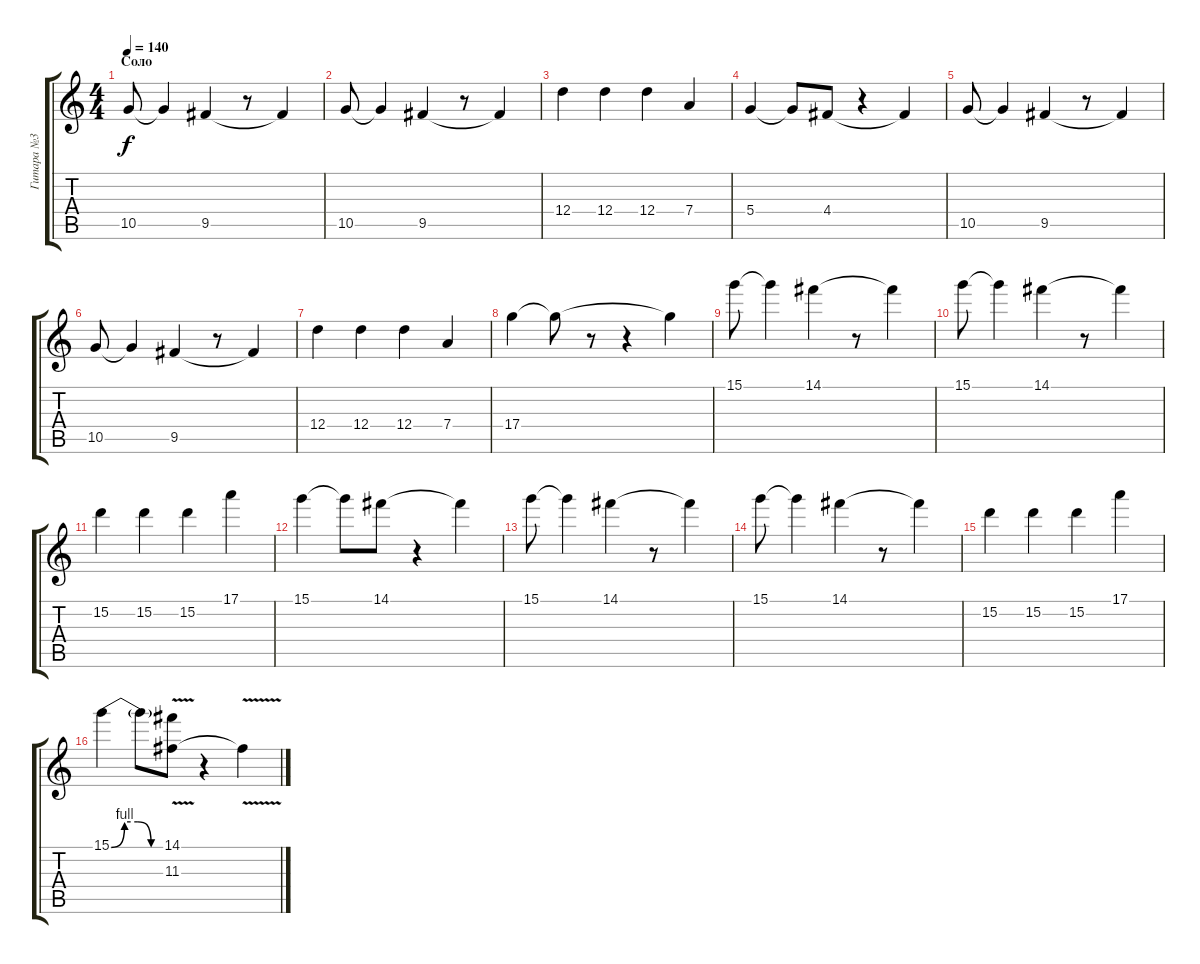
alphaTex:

\track ("Гитара №3" "Гитара №3") {instrument distortionguitar}
\staff {score tabs}
\tuning (E4 B3 G3 D3 A2 E2) {hide}
\ts (4 4)
\section ("" "Соло")
\tempo 140
\clef g2
\ks c
10.5.8{dy f instrument overdrivenguitar} 10.5{t}.4 9.5.4 r.8 9.5{t}.4 |
10.5.8 10.5{t}.4 9.5.4 r.8 9.5{t}.4 |
12.4.4 12.4.4 12.4.4 7.4.4 |
5.4.4 5.4{t}.8 4.4.8 r.4 4.4{t}.4 |
10.5.8{instrument overdrivenguitar} 10.5{t}.4 9.5.4 r.8 9.5{t}.4 |
10.5.8 10.5{t}.4 9.5.4 r.8 9.5{t}.4 |
12.4.4 12.4.4 12.4.4 7.4.4 |
17.4.4 17.4{t}.8 r.8 r.4 17.4{t}.4 |
15.1.8{instrument overdrivenguitar} 15.1{t}.4 14.1.4 r.8 14.1{t}.4 |
15.1.8{instrument overdrivenguitar} 15.1{t}.4 14.1.4 r.8 14.1{t}.4 |
15.2.4 15.2.4 15.2.4 17.1.4 |
15.1.4 15.1{t}.8 14.1.8 r.4 14.1{t}.4 |
15.1.8{instrument overdrivenguitar} 15.1{t}.4 14.1.4 r.8 14.1{t}.4 |
15.1.8{instrument overdrivenguitar} 15.1{t}.4 14.1.4 r.8 14.1{t}.4 |
15.2.4 15.2.4 15.2.4 17.1.4 |
15.1{be (custom 0 0 15 4 30 4 45 0 60 0)}.4 15.1{t}.8 (14.1 11.3{v}).8 r.4 11.3{t}.4
